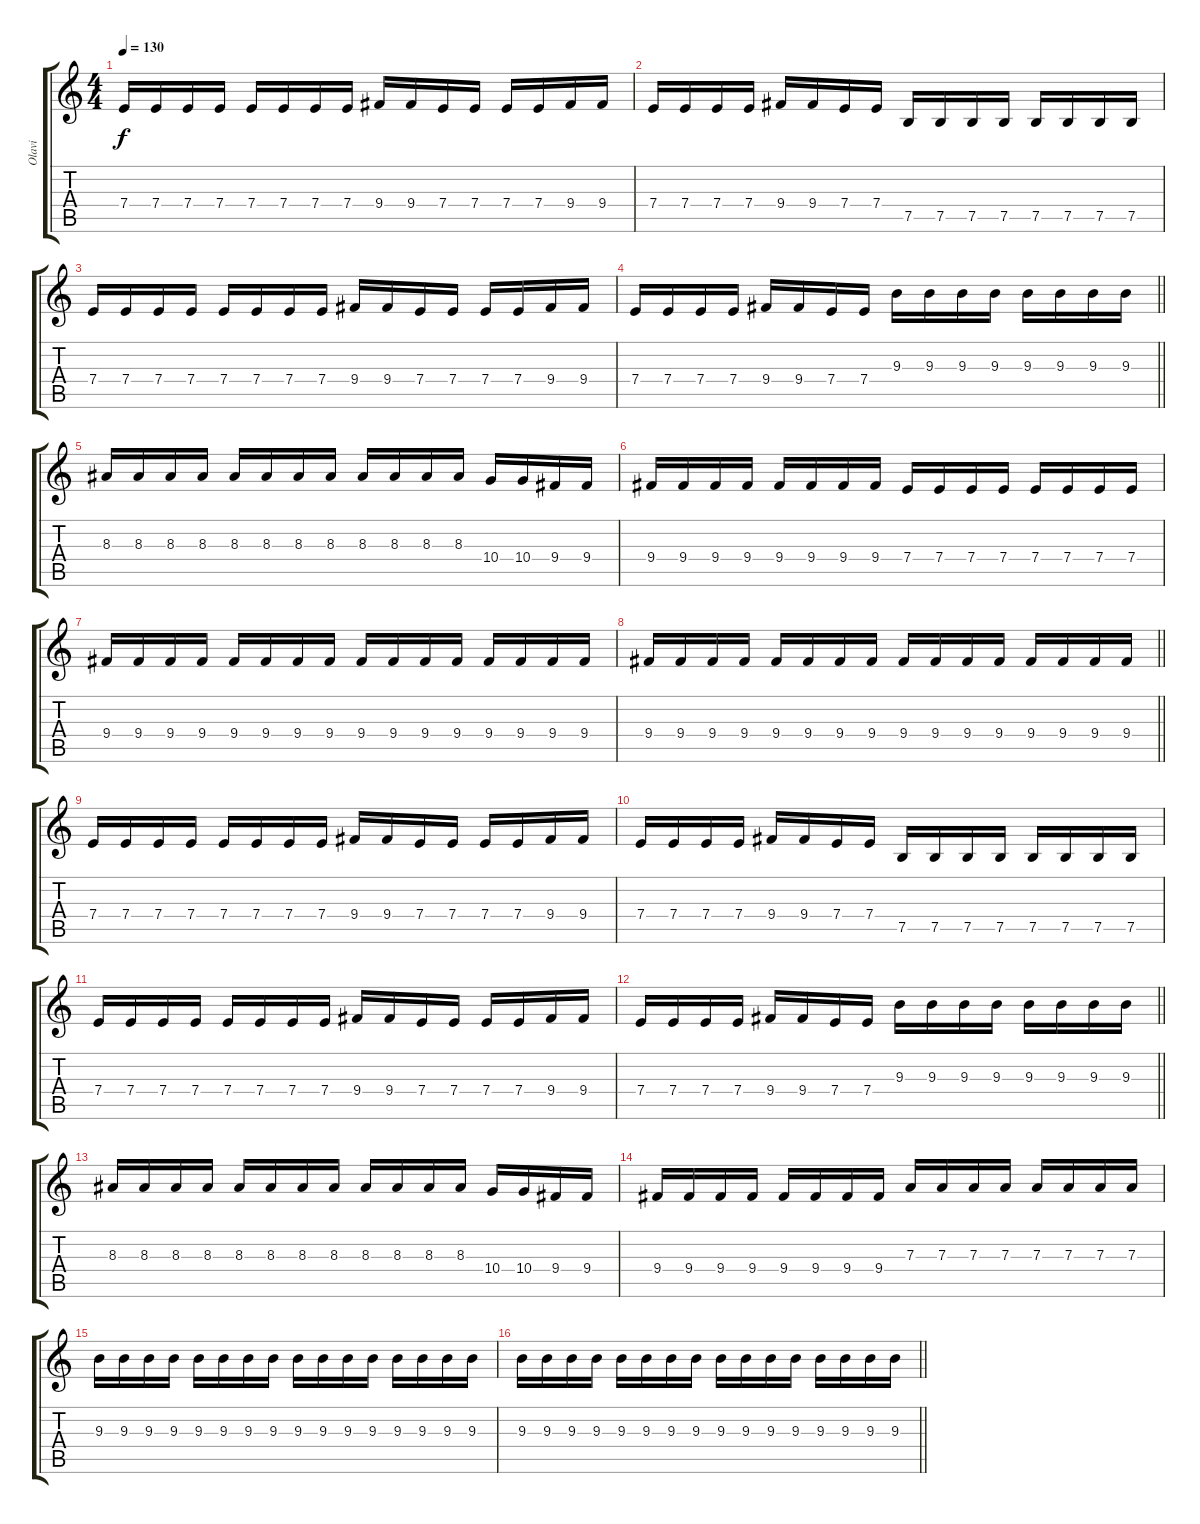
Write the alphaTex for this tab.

\track ("Olavi" "Olavi") {instrument distortionguitar}
\staff {score tabs}
\tuning (B3 Gb3 D3 A2 E2 B1) {hide}
\ts (4 4)
\section ("" "")
\tempo 130
\clef g2
\ks c
7.4.16{dy f} 7.4.16 7.4.16 7.4.16 7.4.16 7.4.16 7.4.16 7.4.16 9.4.16 9.4.16 7.4.16 7.4.16 7.4.16 7.4.16 9.4.16 9.4.16 |
7.4.16 7.4.16 7.4.16 7.4.16 9.4.16 9.4.16 7.4.16 7.4.16 7.5.16 7.5.16 7.5.16 7.5.16 7.5.16 7.5.16 7.5.16 7.5.16 |
7.4.16 7.4.16 7.4.16 7.4.16 7.4.16 7.4.16 7.4.16 7.4.16 9.4.16 9.4.16 7.4.16 7.4.16 7.4.16 7.4.16 9.4.16 9.4.16 |
\barLineRight lightlight
7.4.16 7.4.16 7.4.16 7.4.16 9.4.16 9.4.16 7.4.16 7.4.16 9.3.16 9.3.16 9.3.16 9.3.16 9.3.16 9.3.16 9.3.16 9.3.16 |
\section ("" "")
8.3.16 8.3.16 8.3.16 8.3.16 8.3.16 8.3.16 8.3.16 8.3.16 8.3.16 8.3.16 8.3.16 8.3.16 10.4.16 10.4.16 9.4.16 9.4.16 |
9.4.16 9.4.16 9.4.16 9.4.16 9.4.16 9.4.16 9.4.16 9.4.16 7.4.16 7.4.16 7.4.16 7.4.16 7.4.16 7.4.16 7.4.16 7.4.16 |
9.4.16 9.4.16 9.4.16 9.4.16 9.4.16 9.4.16 9.4.16 9.4.16 9.4.16 9.4.16 9.4.16 9.4.16 9.4.16 9.4.16 9.4.16 9.4.16 |
\barLineRight lightlight
9.4.16 9.4.16 9.4.16 9.4.16 9.4.16 9.4.16 9.4.16 9.4.16 9.4.16 9.4.16 9.4.16 9.4.16 9.4.16 9.4.16 9.4.16 9.4.16 |
\section ("" "")
7.4.16 7.4.16 7.4.16 7.4.16 7.4.16 7.4.16 7.4.16 7.4.16 9.4.16 9.4.16 7.4.16 7.4.16 7.4.16 7.4.16 9.4.16 9.4.16 |
7.4.16 7.4.16 7.4.16 7.4.16 9.4.16 9.4.16 7.4.16 7.4.16 7.5.16 7.5.16 7.5.16 7.5.16 7.5.16 7.5.16 7.5.16 7.5.16 |
7.4.16 7.4.16 7.4.16 7.4.16 7.4.16 7.4.16 7.4.16 7.4.16 9.4.16 9.4.16 7.4.16 7.4.16 7.4.16 7.4.16 9.4.16 9.4.16 |
\barLineRight lightlight
7.4.16 7.4.16 7.4.16 7.4.16 9.4.16 9.4.16 7.4.16 7.4.16 9.3.16 9.3.16 9.3.16 9.3.16 9.3.16 9.3.16 9.3.16 9.3.16 |
\section ("" "")
8.3.16 8.3.16 8.3.16 8.3.16 8.3.16 8.3.16 8.3.16 8.3.16 8.3.16 8.3.16 8.3.16 8.3.16 10.4.16 10.4.16 9.4.16 9.4.16 |
9.4.16 9.4.16 9.4.16 9.4.16 9.4.16 9.4.16 9.4.16 9.4.16 7.3.16 7.3.16 7.3.16 7.3.16 7.3.16 7.3.16 7.3.16 7.3.16 |
9.3.16 9.3.16 9.3.16 9.3.16 9.3.16 9.3.16 9.3.16 9.3.16 9.3.16 9.3.16 9.3.16 9.3.16 9.3.16 9.3.16 9.3.16 9.3.16 |
\barLineRight lightlight
9.3.16 9.3.16 9.3.16 9.3.16 9.3.16 9.3.16 9.3.16 9.3.16 9.3.16 9.3.16 9.3.16 9.3.16 9.3.16 9.3.16 9.3.16 9.3.16
